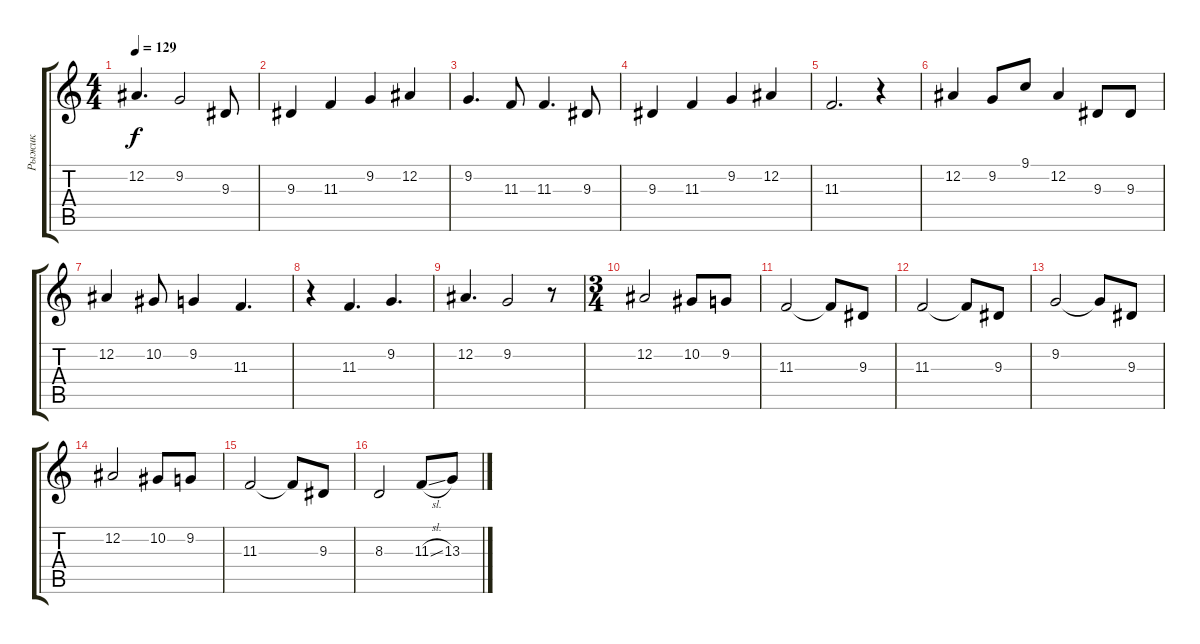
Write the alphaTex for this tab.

\track ("Рыжик" "Рыжик") {instrument lead1square}
\staff {score tabs}
\tuning (Eb4 Bb3 Gb3 Db3 Ab2 Eb2) {hide}
\ts (4 4)
\tempo 129
\clef g2
\ks c
12.2.4{d dy f} 9.2.2 9.3.8 |
9.3.4 11.3.4 9.2.4 12.2.4 |
9.2.4{d} 11.3.8 11.3.4{d} 9.3.8 |
9.3.4 11.3.4 9.2.4 12.2.4 |
11.3.2{d} r.4 |
12.2.4 9.2.8 9.1.8 12.2.4 9.3.8 9.3.8 |
12.2.4 10.2.8 9.2.4 11.3.4{d} |
r.4 11.3.4{d} 9.2.4{d} |
12.2.4{d} 9.2.2 r.8 |
\ts (3 4)
12.2.2 10.2.8 9.2.8 |
11.3.2 11.3{t}.8 9.3.8 |
11.3.2 11.3{t}.8 9.3.8 |
9.2.2 9.2{t}.8 9.3.8 |
12.2.2 10.2.8 9.2.8 |
11.3.2 11.3{t}.8 9.3.8 |
8.3.2 11.3{sl}.8 13.3.8
